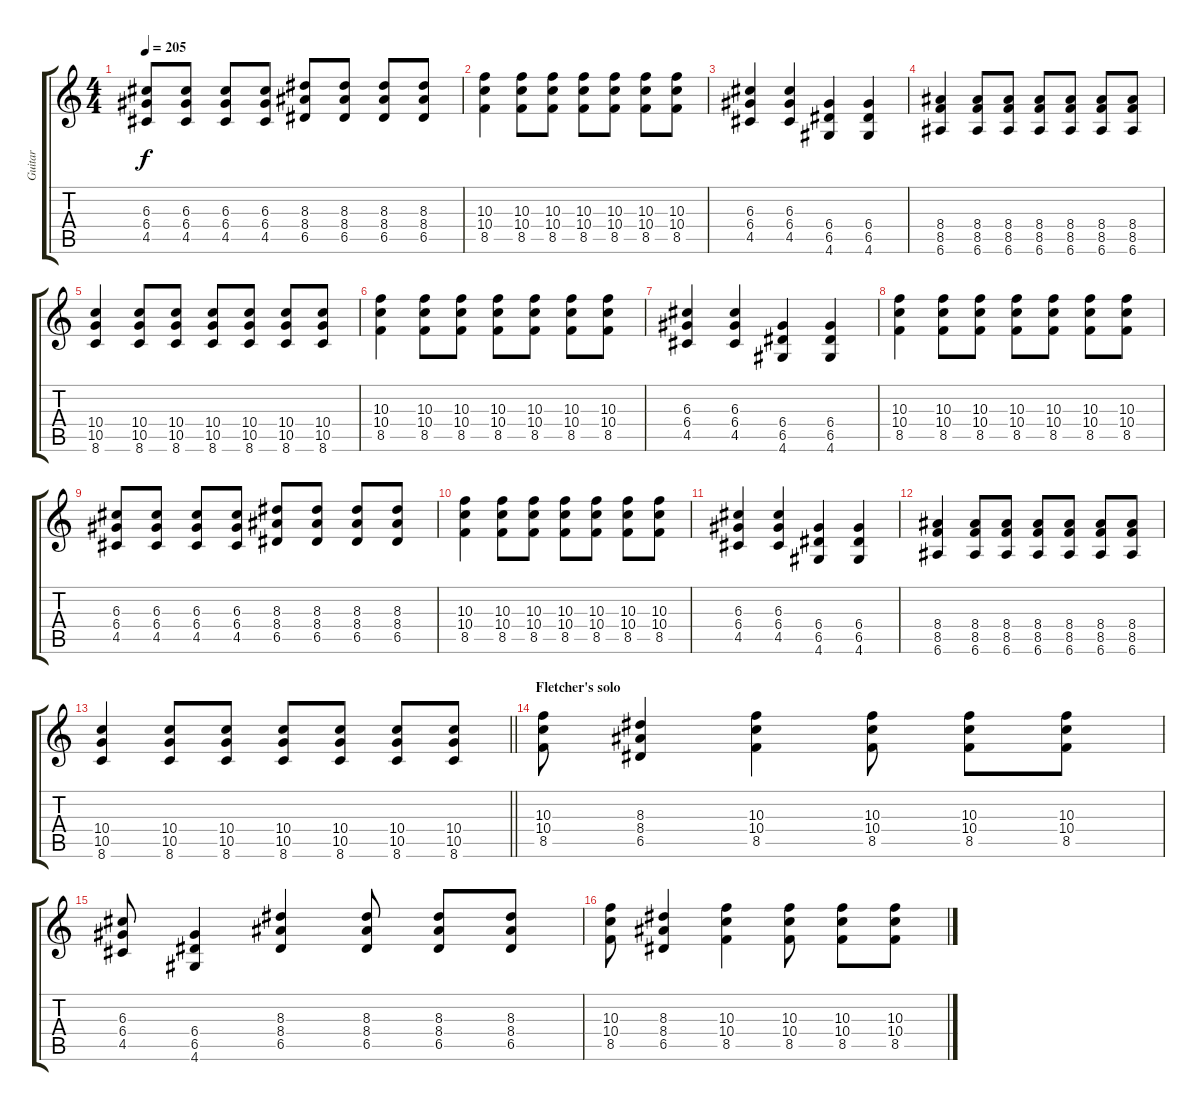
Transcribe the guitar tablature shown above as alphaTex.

\track ("Guitar" "Guitar") {instrument distortionguitar}
\staff {score tabs}
\tuning (E4 B3 G3 D3 A2 E2) {hide}
\ts (4 4)
\tempo 205
\clef g2
\ks c
(6.3 6.4 4.5).8{dy f} (6.3 6.4 4.5).8 (6.3 6.4 4.5).8 (6.3 6.4 4.5).8 (8.3 8.4 6.5).8 (8.3 8.4 6.5).8 (8.3 8.4 6.5).8 (8.3 8.4 6.5).8 |
(10.3 10.4 8.5).4 (10.3 10.4 8.5).8 (10.3 10.4 8.5).8 (10.3 10.4 8.5).8 (10.3 10.4 8.5).8 (10.3 10.4 8.5).8 (10.3 10.4 8.5).8 |
(6.3 6.4 4.5).4 (6.3 6.4 4.5).4 (6.4 6.5 4.6).4 (6.4 6.5 4.6).4 |
(8.4 8.5 6.6).4 (8.4 8.5 6.6).8 (8.4 8.5 6.6).8 (8.4 8.5 6.6).8 (8.4 8.5 6.6).8 (8.4 8.5 6.6).8 (8.4 8.5 6.6).8 |
(10.4 10.5 8.6).4 (10.4 10.5 8.6).8 (10.4 10.5 8.6).8 (10.4 10.5 8.6).8 (10.4 10.5 8.6).8 (10.4 10.5 8.6).8 (10.4 10.5 8.6).8 |
(10.3 10.4 8.5).4 (10.3 10.4 8.5).8 (10.3 10.4 8.5).8 (10.3 10.4 8.5).8 (10.3 10.4 8.5).8 (10.3 10.4 8.5).8 (10.3 10.4 8.5).8 |
(6.3 6.4 4.5).4 (6.3 6.4 4.5).4 (6.4 6.5 4.6).4 (6.4 6.5 4.6).4 |
(10.3 10.4 8.5).4 (10.3 10.4 8.5).8 (10.3 10.4 8.5).8 (10.3 10.4 8.5).8 (10.3 10.4 8.5).8 (10.3 10.4 8.5).8 (10.3 10.4 8.5).8 |
(6.3 6.4 4.5).8 (6.3 6.4 4.5).8 (6.3 6.4 4.5).8 (6.3 6.4 4.5).8 (8.3 8.4 6.5).8 (8.3 8.4 6.5).8 (8.3 8.4 6.5).8 (8.3 8.4 6.5).8 |
(10.3 10.4 8.5).4 (10.3 10.4 8.5).8 (10.3 10.4 8.5).8 (10.3 10.4 8.5).8 (10.3 10.4 8.5).8 (10.3 10.4 8.5).8 (10.3 10.4 8.5).8 |
(6.3 6.4 4.5).4 (6.3 6.4 4.5).4 (6.4 6.5 4.6).4 (6.4 6.5 4.6).4 |
(8.4 8.5 6.6).4 (8.4 8.5 6.6).8 (8.4 8.5 6.6).8 (8.4 8.5 6.6).8 (8.4 8.5 6.6).8 (8.4 8.5 6.6).8 (8.4 8.5 6.6).8 |
\barLineRight lightlight
(10.4 10.5 8.6).4 (10.4 10.5 8.6).8 (10.4 10.5 8.6).8 (10.4 10.5 8.6).8 (10.4 10.5 8.6).8 (10.4 10.5 8.6).8 (10.4 10.5 8.6).8 |
\section ("" "Fletcher's solo")
(10.3 10.4 8.5).8 (8.3 8.4 6.5).4 (10.3 10.4 8.5).4 (10.3 10.4 8.5).8 (10.3 10.4 8.5).8 (10.3 10.4 8.5).8 |
(6.3 6.4 4.5).8 (6.4 6.5 4.6).4 (8.3 8.4 6.5).4 (8.3 8.4 6.5).8 (8.3 8.4 6.5).8 (8.3 8.4 6.5).8 |
(10.3 10.4 8.5).8 (8.3 8.4 6.5).4 (10.3 10.4 8.5).4 (10.3 10.4 8.5).8 (10.3 10.4 8.5).8 (10.3 10.4 8.5).8
